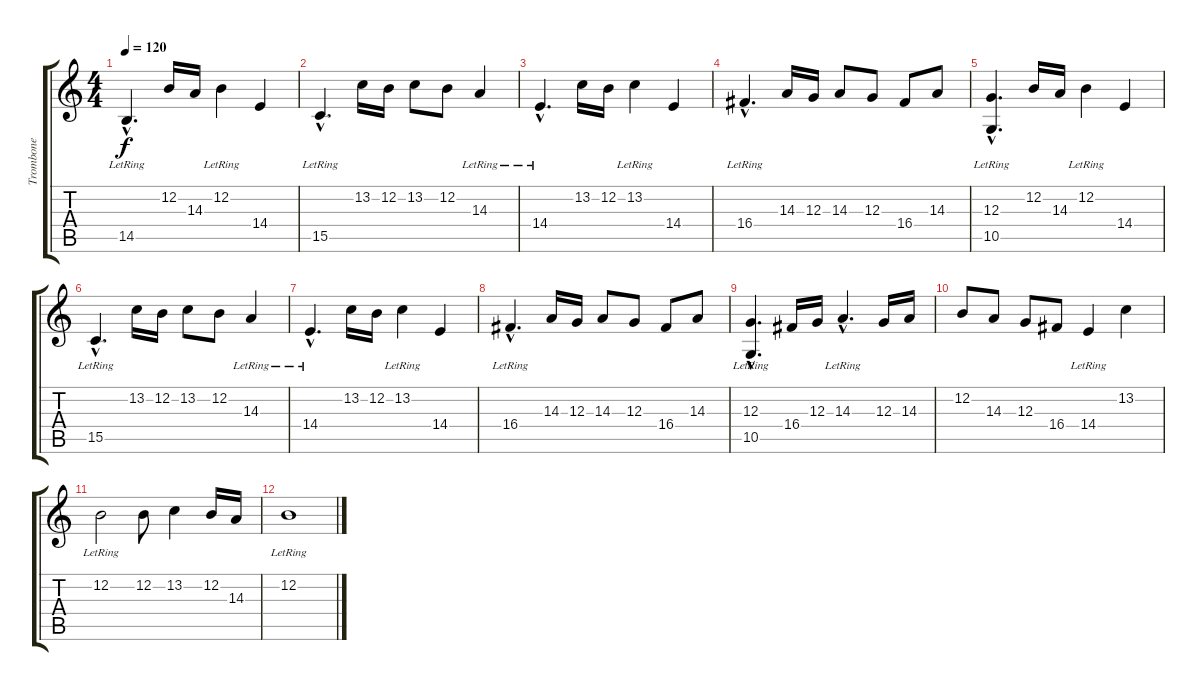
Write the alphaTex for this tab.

\track ("Trombone" "Trombone") {instrument trombone}
\staff {score tabs}
\tuning (E4 B3 G3 D3 A2 E2) {hide}
\ts (4 4)
\tempo 120
\clef g2
\ks c
14.5{hac lr}.4{d dy f} 12.2.16 14.3.16 12.2{lr}.4 14.4.4 |
15.5{hac lr}.4{d} 13.2.16 12.2.16 13.2.8 12.2.8 14.3{lr}.4 |
14.4{hac lr}.4{d} 13.2.16 12.2.16 13.2{lr}.4 14.4.4 |
16.4{hac lr}.4{d} 14.3.16 12.3.16 14.3.8 12.3.8 16.4.8 14.3.8 |
(12.3{hac} 10.5{hac lr}).4{d} 12.2.16 14.3.16 12.2{lr}.4 14.4.4 |
15.5{hac lr}.4{d} 13.2.16 12.2.16 13.2.8 12.2.8 14.3{lr}.4 |
14.4{hac lr}.4{d} 13.2.16 12.2.16 13.2{lr}.4 14.4.4 |
16.4{hac lr}.4{d} 14.3.16 12.3.16 14.3.8 12.3.8 16.4.8 14.3.8 |
(12.3{hac lr} 10.5{hac lr}).4{d} 16.4.16 12.3.16 14.3{hac lr}.4{d} 12.3.16 14.3.16 |
12.2.8 14.3.8 12.3.8 16.4.8 14.4{lr}.4 13.2.4 |
12.2{lr}.2 12.2.8 13.2.4 12.2.16 14.3.16 |
12.2{lr}.1
